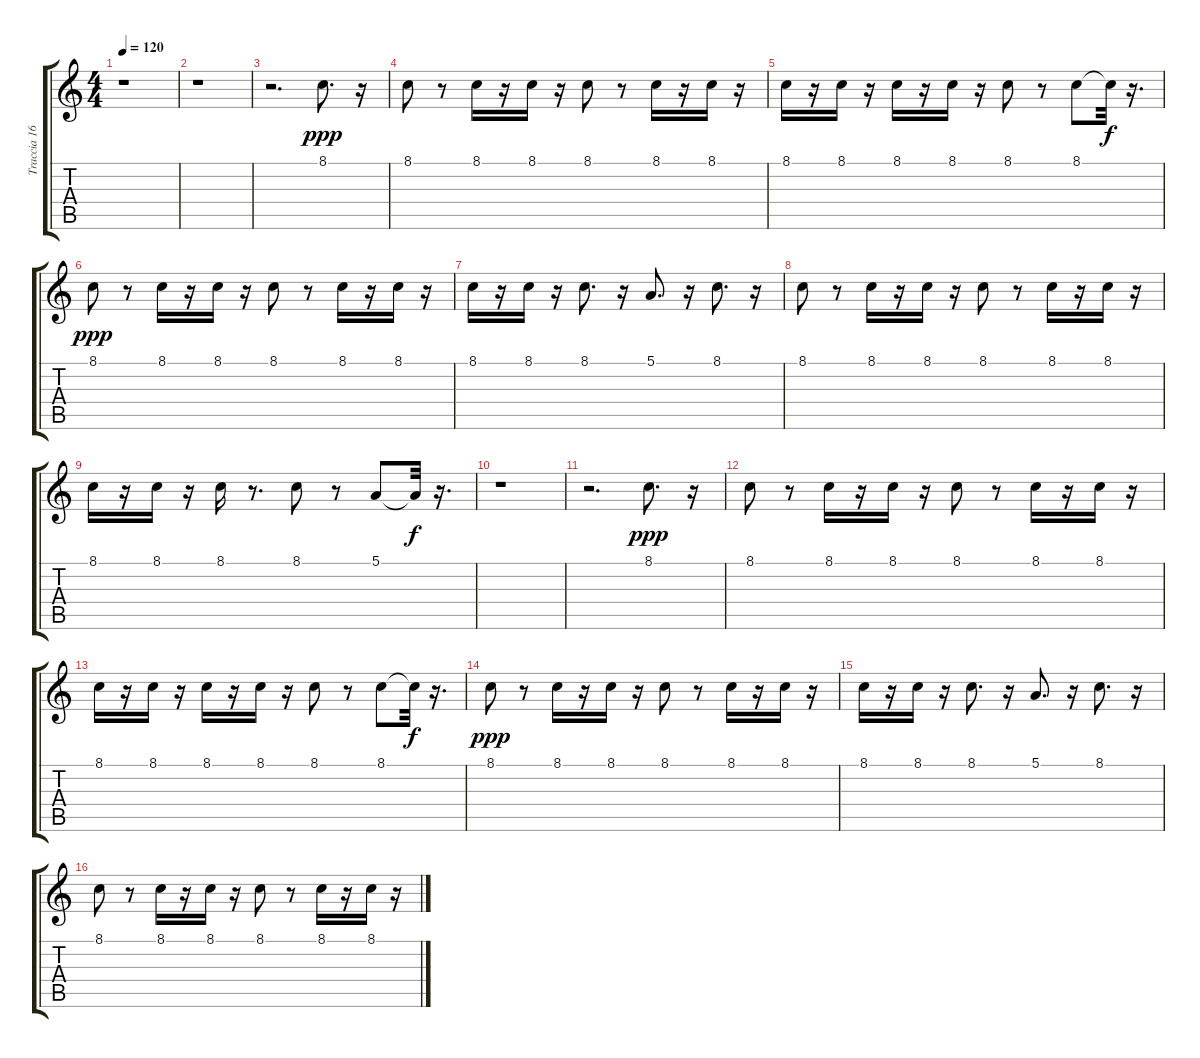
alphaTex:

\track ("Traccia 16" "Traccia 16") {instrument acousticgrandpiano}
\staff {score tabs}
\tuning (E4 B3 G3 D3 A2 E2) {hide}
\ts (4 4)
\tempo 120
\clef g2
\ks c
r.1{dy f} |
r.1 |
r.2{d} 8.1.8{d dy ppp} r.16 |
8.1.8 r.8 8.1.16 r.16 8.1.16 r.16 8.1.8 r.8 8.1.16 r.16 8.1.16 r.16 |
8.1.16 r.16 8.1.16 r.16 8.1.16 r.16 8.1.16 r.16 8.1.8 r.8 8.1.8 8.1{t}.32{dy f} r.16{d} |
8.1.8{dy ppp} r.8 8.1.16 r.16 8.1.16 r.16 8.1.8 r.8 8.1.16 r.16 8.1.16 r.16 |
8.1.16 r.16 8.1.16 r.16 8.1.8{d} r.16 5.1.8{d} r.16 8.1.8{d} r.16 |
8.1.8 r.8 8.1.16 r.16 8.1.16 r.16 8.1.8 r.8 8.1.16 r.16 8.1.16 r.16 |
8.1.16 r.16 8.1.16 r.16 8.1.16 r.8{d} 8.1.8 r.8 5.1.8 5.1{t}.32{dy f} r.16{d} |
r.1 |
r.2{d} 8.1.8{d dy ppp} r.16 |
8.1.8 r.8 8.1.16 r.16 8.1.16 r.16 8.1.8 r.8 8.1.16 r.16 8.1.16 r.16 |
8.1.16 r.16 8.1.16 r.16 8.1.16 r.16 8.1.16 r.16 8.1.8 r.8 8.1.8 8.1{t}.32{dy f} r.16{d} |
8.1.8{dy ppp} r.8 8.1.16 r.16 8.1.16 r.16 8.1.8 r.8 8.1.16 r.16 8.1.16 r.16 |
8.1.16 r.16 8.1.16 r.16 8.1.8{d} r.16 5.1.8{d} r.16 8.1.8{d} r.16 |
8.1.8 r.8 8.1.16 r.16 8.1.16 r.16 8.1.8 r.8 8.1.16 r.16 8.1.16 r.16
